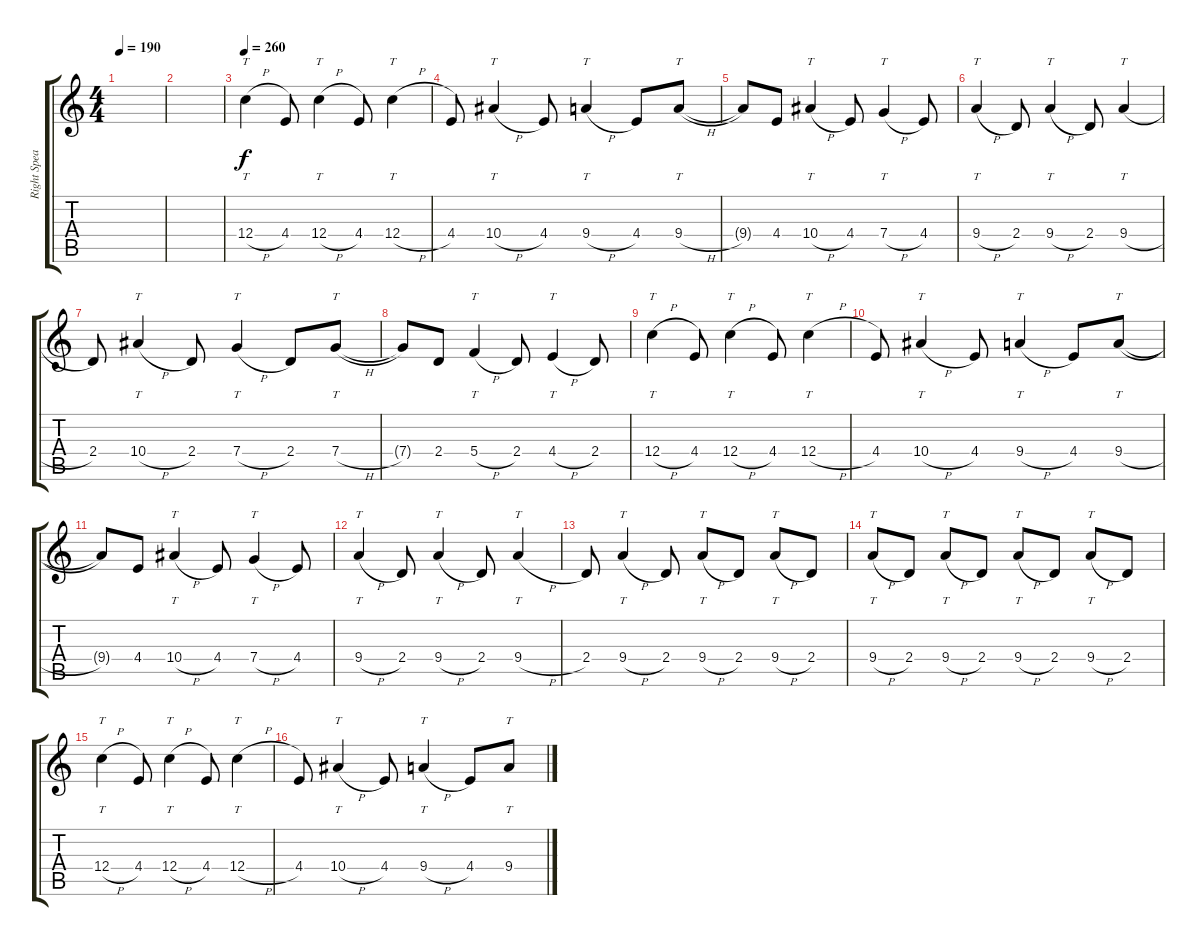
\track ("Right Speaker 2" "Right Spea") {instrument distortionguitar}
\staff {score tabs}
\tuning (D4 A3 F3 C3 G2 D2) {hide}
\ts (4 4)
\tempo 190
\clef g2
\ks c
|
|
\tempo 260
12.4{h}.4{tt instrument distortionguitar} 4.4.8 12.4{h}.4{tt} 4.4.8 12.4{h}.4{tt} |
4.4.8 10.4{h}.4{tt} 4.4.8 9.4{h}.4{tt} 4.4.8 9.4{h}.8{tt} |
9.4{t}.8 4.4.8 10.4{h}.4{tt} 4.4.8 7.4{h}.4{tt} 4.4.8 |
9.4{h}.4{tt} 2.4.8 9.4{h}.4{tt} 2.4.8 9.4{h}.4{tt} |
2.4.8 10.4{h}.4{tt} 2.4.8 7.4{h}.4{tt} 2.4.8 7.4{h}.8{tt} |
7.4{t}.8 2.4.8 5.4{h}.4{tt} 2.4.8 4.4{h}.4{tt} 2.4.8 |
12.4{h}.4{tt} 4.4.8 12.4{h}.4{tt} 4.4.8 12.4{h}.4{tt} |
4.4.8 10.4{h}.4{tt} 4.4.8 9.4{h}.4{tt} 4.4.8 9.4{h}.8{tt} |
9.4{t}.8 4.4.8 10.4{h}.4{tt} 4.4.8 7.4{h}.4{tt} 4.4.8 |
9.4{h}.4{tt} 2.4.8 9.4{h}.4{tt} 2.4.8 9.4{h}.4{tt} |
2.4.8 9.4{h}.4{tt} 2.4.8 9.4{h}.8{tt} 2.4.8 9.4{h}.8{tt} 2.4.8 |
9.4{h}.8{tt} 2.4.8 9.4{h}.8{tt} 2.4.8 9.4{h}.8{tt} 2.4.8 9.4{h}.8{tt} 2.4.8 |
12.4{h}.4{tt} 4.4.8 12.4{h}.4{tt} 4.4.8 12.4{h}.4{tt} |
4.4.8 10.4{h}.4{tt} 4.4.8 9.4{h}.4{tt} 4.4.8 9.4{h}.8{tt}
